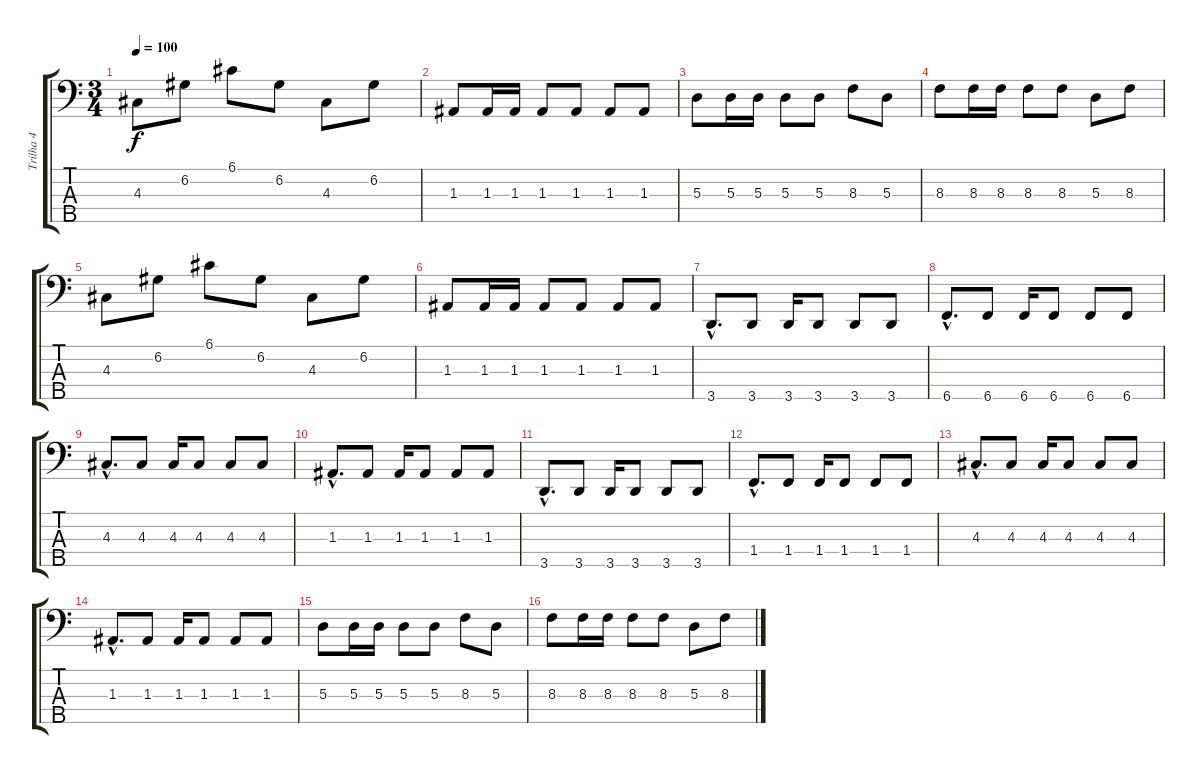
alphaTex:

\track ("Trilha 4" "Trilha 4") {instrument slapbass1}
\staff {score tabs}
\tuning (G2 D2 A1 E1 B0) {hide}
\ts (3 4)
\tempo 100
\clef f4
\ks c
4.3.8{dy f} 6.2.8 6.1.8 6.2.8 4.3.8 6.2.8 |
1.3.8 1.3.16 1.3.16 1.3.8 1.3.8 1.3.8 1.3.8 |
5.3.8 5.3.16 5.3.16 5.3.8 5.3.8 8.3.8 5.3.8 |
8.3.8 8.3.16 8.3.16 8.3.8 8.3.8 5.3.8 8.3.8 |
4.3.8 6.2.8 6.1.8 6.2.8 4.3.8 6.2.8 |
1.3.8 1.3.16 1.3.16 1.3.8 1.3.8 1.3.8 1.3.8 |
3.5{hac}.8{d instrument slapbass1} 3.5.8 3.5.16 3.5.8 3.5.8 3.5.8 |
6.5{hac}.8{d} 6.5.8 6.5.16 6.5.8 6.5.8 6.5.8 |
4.3{hac}.8{d} 4.3.8 4.3.16 4.3.8 4.3.8 4.3.8 |
1.3{hac}.8{d} 1.3.8 1.3.16 1.3.8 1.3.8 1.3.8 |
3.5{hac}.8{d} 3.5.8 3.5.16 3.5.8 3.5.8 3.5.8 |
1.4{hac}.8{d} 1.4.8 1.4.16 1.4.8 1.4.8 1.4.8 |
4.3{hac}.8{d} 4.3.8 4.3.16 4.3.8 4.3.8 4.3.8 |
1.3{hac}.8{d} 1.3.8 1.3.16 1.3.8 1.3.8 1.3.8 |
5.3.8{instrument electricbassfinger} 5.3.16 5.3.16 5.3.8 5.3.8 8.3.8 5.3.8 |
8.3.8 8.3.16 8.3.16 8.3.8 8.3.8 5.3.8 8.3.8
